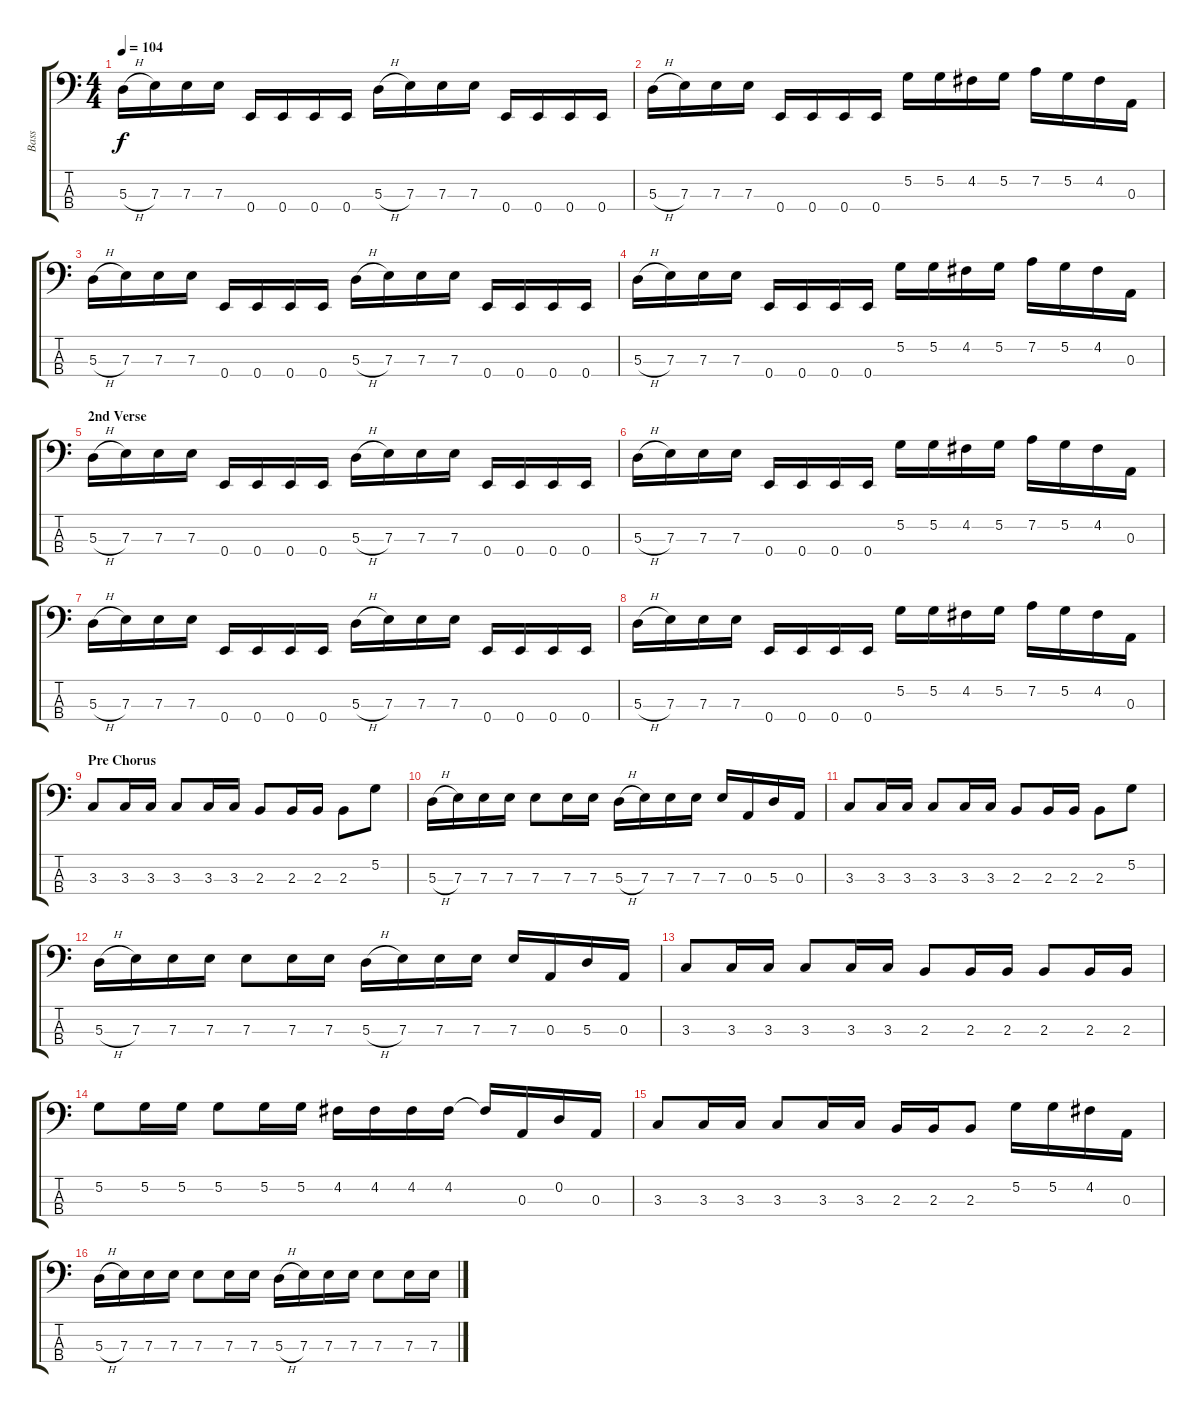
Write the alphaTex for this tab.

\track ("Bass" "Bass") {instrument electricbassfinger}
\staff {score tabs}
\tuning (G2 D2 A1 E1) {hide}
\ts (4 4)
\tempo 104
\clef f4
\ks c
5.3{h}.16{dy f} 7.3.16 7.3.16 7.3.16 0.4.16 0.4.16 0.4.16 0.4.16 5.3{h}.16 7.3.16 7.3.16 7.3.16 0.4.16 0.4.16 0.4.16 0.4.16 |
5.3{h}.16 7.3.16 7.3.16 7.3.16 0.4.16 0.4.16 0.4.16 0.4.16 5.2.16 5.2.16 4.2.16 5.2.16 7.2.16 5.2.16 4.2.16 0.3.16 |
5.3{h}.16 7.3.16 7.3.16 7.3.16 0.4.16 0.4.16 0.4.16 0.4.16 5.3{h}.16 7.3.16 7.3.16 7.3.16 0.4.16 0.4.16 0.4.16 0.4.16 |
5.3{h}.16 7.3.16 7.3.16 7.3.16 0.4.16 0.4.16 0.4.16 0.4.16 5.2.16 5.2.16 4.2.16 5.2.16 7.2.16 5.2.16 4.2.16 0.3.16 |
\section ("" "2nd Verse")
5.3{h}.16 7.3.16 7.3.16 7.3.16 0.4.16 0.4.16 0.4.16 0.4.16 5.3{h}.16 7.3.16 7.3.16 7.3.16 0.4.16 0.4.16 0.4.16 0.4.16 |
5.3{h}.16 7.3.16 7.3.16 7.3.16 0.4.16 0.4.16 0.4.16 0.4.16 5.2.16 5.2.16 4.2.16 5.2.16 7.2.16 5.2.16 4.2.16 0.3.16 |
5.3{h}.16 7.3.16 7.3.16 7.3.16 0.4.16 0.4.16 0.4.16 0.4.16 5.3{h}.16 7.3.16 7.3.16 7.3.16 0.4.16 0.4.16 0.4.16 0.4.16 |
5.3{h}.16 7.3.16 7.3.16 7.3.16 0.4.16 0.4.16 0.4.16 0.4.16 5.2.16 5.2.16 4.2.16 5.2.16 7.2.16 5.2.16 4.2.16 0.3.16 |
\section ("" "Pre Chorus")
3.3.8 3.3.16 3.3.16 3.3.8 3.3.16 3.3.16 2.3.8 2.3.16 2.3.16 2.3.8 5.2.8 |
5.3{h}.16 7.3.16 7.3.16 7.3.16 7.3.8 7.3.16 7.3.16 5.3{h}.16 7.3.16 7.3.16 7.3.16 7.3.16 0.3.16 5.3.16 0.3.16 |
3.3.8 3.3.16 3.3.16 3.3.8 3.3.16 3.3.16 2.3.8 2.3.16 2.3.16 2.3.8 5.2.8 |
5.3{h}.16 7.3.16 7.3.16 7.3.16 7.3.8 7.3.16 7.3.16 5.3{h}.16 7.3.16 7.3.16 7.3.16 7.3.16 0.3.16 5.3.16 0.3.16 |
3.3.8 3.3.16 3.3.16 3.3.8 3.3.16 3.3.16 2.3.8 2.3.16 2.3.16 2.3.8 2.3.16 2.3.16 |
5.2.8 5.2.16 5.2.16 5.2.8 5.2.16 5.2.16 4.2.16 4.2.16 4.2.16 4.2.16 4.2{t}.16 0.3.16 0.2.16 0.3.16 |
3.3.8 3.3.16 3.3.16 3.3.8 3.3.16 3.3.16 2.3.16 2.3.16 2.3.8 5.2.16 5.2.16 4.2.16 0.3.16 |
5.3{h}.16 7.3.16 7.3.16 7.3.16 7.3.8 7.3.16 7.3.16 5.3{h}.16 7.3.16 7.3.16 7.3.16 7.3.8 7.3.16 7.3.16
